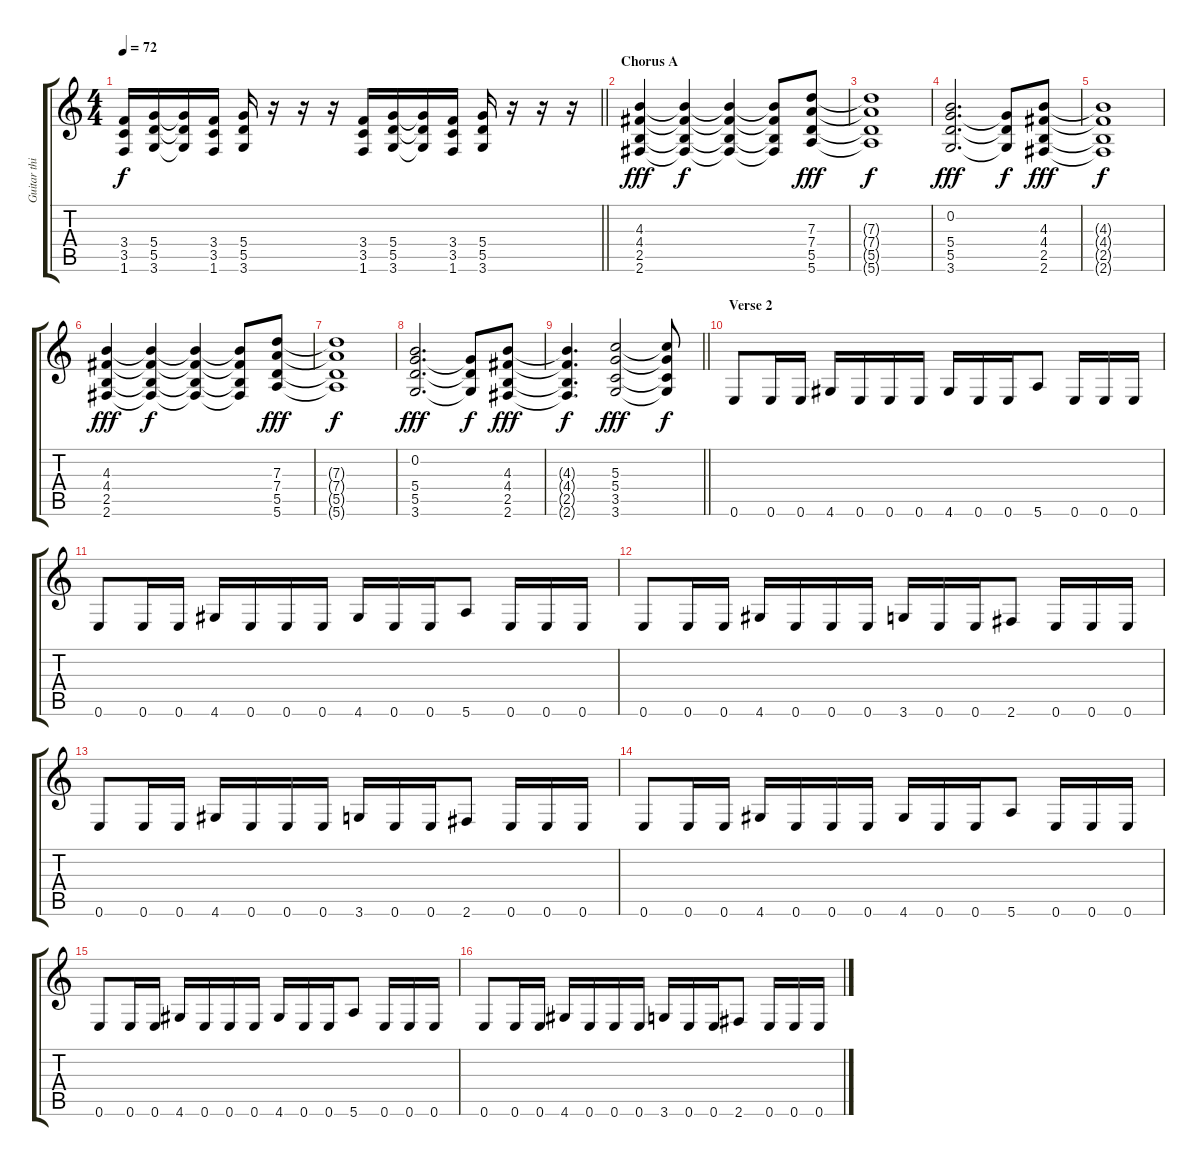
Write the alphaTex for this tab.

\track ("Guitar thick" "Guitar thi") {instrument distortionguitar}
\staff {score tabs}
\tuning (E4 B3 G3 D3 A2 E2) {hide}
\ts (4 4)
\tempo 72
\clef g2
\barLineRight lightlight
\ks c
(3.4 3.5 1.6).16{dy f} (5.4 5.5 3.6).16 (5.4{t} 5.5{t} 3.6{t}).16 (3.4 3.5 1.6).16 (5.4 5.5 3.6).16 r.16 r.16 r.16 (3.4 3.5 1.6).16 (5.4 5.5 3.6).16 (5.4{t} 5.5{t} 3.6{t}).16 (3.4 3.5 1.6).16 (5.4 5.5 3.6).16 r.16 r.16 r.16 |
\section ("" "Chorus A")
(4.3 4.4 2.5 2.6).4{dy fff} (4.3{t} 4.4{t} 2.5{t} 2.6{t}).4{dy f} (4.3{t} 4.4{t} 2.5{t} 2.6{t}).4 (4.3{t} 4.4{t} 2.5{t} 2.6{t}).8 (7.3 7.4 5.5 5.6).8{dy fff} |
(7.3{t} 7.4{t} 5.5{t} 5.6{t}).1{dy f} |
(0.2 5.4 5.5 3.6).2{d dy fff} (5.4{t} 5.5{t} 3.6{t}).8{dy f} (4.3 4.4 2.5 2.6).8{dy fff} |
(4.3{t} 4.4{t} 2.5{t} 2.6{t}).1{dy f} |
(4.3 4.4 2.5 2.6).4{dy fff} (4.3{t} 4.4{t} 2.5{t} 2.6{t}).4{dy f} (4.3{t} 4.4{t} 2.5{t} 2.6{t}).4 (4.3{t} 4.4{t} 2.5{t} 2.6{t}).8 (7.3 7.4 5.5 5.6).8{dy fff} |
(7.3{t} 7.4{t} 5.5{t} 5.6{t}).1{dy f} |
(0.2 5.4 5.5 3.6).2{d dy fff} (5.4{t} 5.5{t} 3.6{t}).8{dy f} (4.3 4.4 2.5 2.6).8{dy fff} |
\barLineRight lightlight
(4.3{t} 4.4{t} 2.5{t} 2.6{t}).4{d dy f} (5.3 5.4 3.5 3.6).2{dy fff} (5.3{t} 5.4{t} 3.5{t} 3.6{t}).8{dy f} |
\section ("" "Verse 2")
0.6.8 0.6.16 0.6.16 4.6.16 0.6.16 0.6.16 0.6.16 4.6.16 0.6.16 0.6.16 5.6.8 0.6.16 0.6.16 0.6.16 |
0.6.8 0.6.16 0.6.16 4.6.16 0.6.16 0.6.16 0.6.16 4.6.16 0.6.16 0.6.16 5.6.8 0.6.16 0.6.16 0.6.16 |
0.6.8 0.6.16 0.6.16 4.6.16 0.6.16 0.6.16 0.6.16 3.6.16 0.6.16 0.6.16 2.6.8 0.6.16 0.6.16 0.6.16 |
0.6.8 0.6.16 0.6.16 4.6.16 0.6.16 0.6.16 0.6.16 3.6.16 0.6.16 0.6.16 2.6.8 0.6.16 0.6.16 0.6.16 |
0.6.8 0.6.16 0.6.16 4.6.16 0.6.16 0.6.16 0.6.16 4.6.16 0.6.16 0.6.16 5.6.8 0.6.16 0.6.16 0.6.16 |
0.6.8 0.6.16 0.6.16 4.6.16 0.6.16 0.6.16 0.6.16 4.6.16 0.6.16 0.6.16 5.6.8 0.6.16 0.6.16 0.6.16 |
0.6.8 0.6.16 0.6.16 4.6.16 0.6.16 0.6.16 0.6.16 3.6.16 0.6.16 0.6.16 2.6.8 0.6.16 0.6.16 0.6.16
